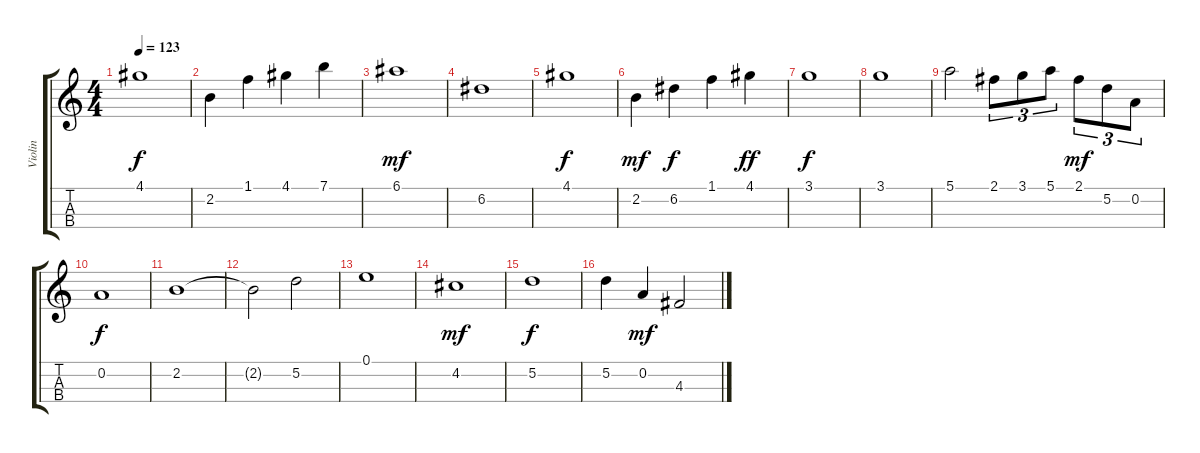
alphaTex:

\track ("Violin" "Violin") {instrument violin}
\staff {score tabs}
\tuning (E5 A4 D4 G3) {hide}
\ts (4 4)
\tempo 123
\clef g2
\ks c
4.1.1{dy f} |
2.2.4 1.1.4 4.1.4 7.1.4 |
6.1.1{dy mf} |
6.2.1 |
4.1.1{dy f} |
2.2.4{dy mf} 6.2.4{dy f} 1.1.4 4.1.4{dy ff} |
3.1.1{dy f} |
3.1.1 |
5.1.2 2.1.8{tu (3 2)} 3.1.8{tu (3 2)} 5.1.8{tu (3 2)} 2.1.8{tu (3 2) dy mf} 5.2.8{tu (3 2)} 0.2.8{tu (3 2)} |
0.2.1{dy f} |
2.2.1 |
2.2{t}.2 5.2.2 |
0.1.1 |
4.2.1{dy mf} |
5.2.1{dy f} |
5.2.4 0.2.4{dy mf} 4.3.2
